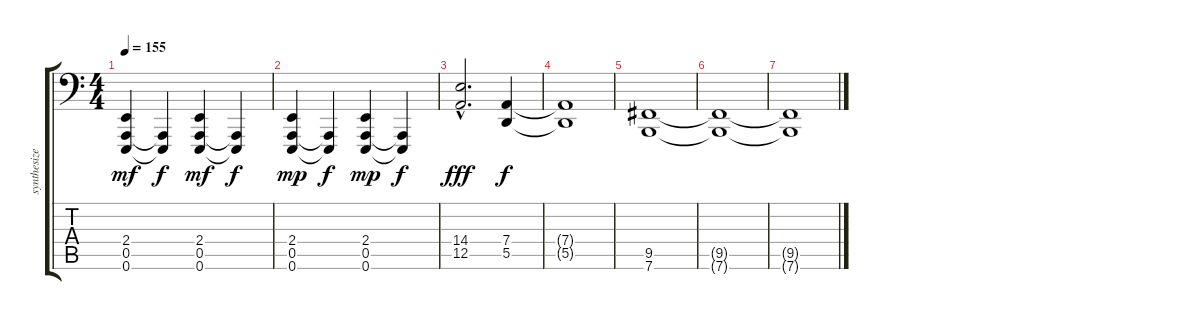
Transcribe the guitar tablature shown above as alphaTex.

\track ("synthesizer" "synthesize") {instrument synthstrings1}
\staff {score tabs}
\tuning (E3 B2 G2 D2 A1 E1) {hide}
\ts (4 4)
\tempo 155
\clef f4
\ks c
(2.4 0.5 0.6).4{dy mf} (0.5{t} 0.6{t}).4{dy f} (2.4 0.5 0.6).4{dy mf} (0.5{t} 0.6{t}).4{dy f} |
(2.4 0.5 0.6).4{dy mp} (0.5{t} 0.6{t}).4{dy f} (2.4 0.5 0.6).4{dy mp} (0.5{t} 0.6{t}).4{dy f} |
(14.4{hac} 12.5{hac}).2{d dy fff volume 16 instrument synthbrass1} (7.4 5.5).4{dy f} |
(7.4{t} 5.5{t}).1 |
(9.5 7.6).1 |
(9.5{t} 7.6{t}).1 |
(9.5{t} 7.6{t}).1
